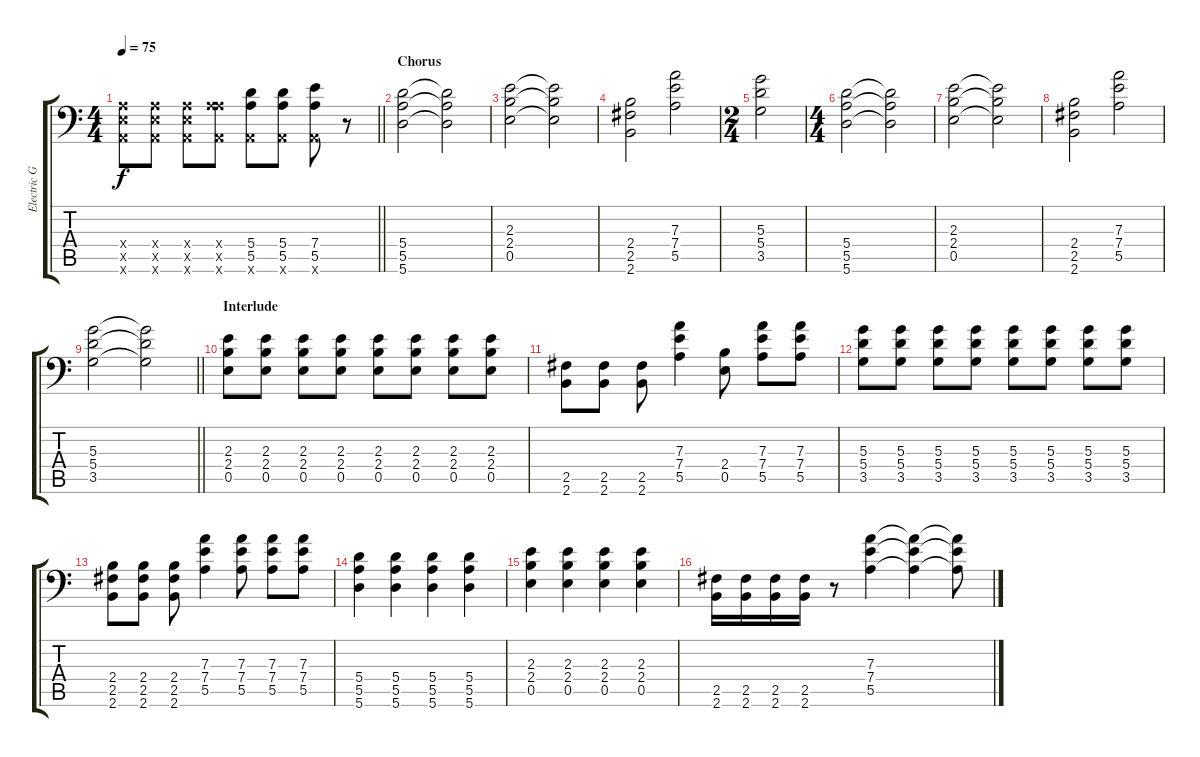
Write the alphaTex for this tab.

\track ("Electric Guitar" "Electric G") {mute instrument electricguitarjazz}
\staff {score tabs}
\tuning (B3 Gb3 D3 A2 E2 A1) {hide}
\ts (4 4)
\tempo 75
\clef f4
\barLineRight lightlight
\ks c
(0.4{x} 0.5{x} 0.6{x}).8{dy f volume 16 instrument distortionguitar} (0.4{x} 0.5{x} 0.6{x}).8 (0.4{x} 0.5{x} 0.6{x}).8 (0.4{x} 5.5{x} 0.6{x}).8 (5.4 5.5 0.6{x}).8 (5.4 5.5 0.6{x}).8 (7.4 5.5 0.6{x}).8 r.8 |
\section ("" "Chorus")
(5.4 5.5 5.6).2{volume 16 instrument distortionguitar} (5.4{t} 5.5{t} 5.6{t}).2 |
(2.3 2.4 0.5).2 (2.3{t} 2.4{t} 0.5{t}).2 |
(2.4 2.5 2.6).2 (7.3 7.4 5.5).2 |
\ts (2 4)
(5.3 5.4 3.5).2 |
\ts (4 4)
(5.4 5.5 5.6).2{volume 16 instrument distortionguitar} (5.4{t} 5.5{t} 5.6{t}).2 |
(2.3 2.4 0.5).2 (2.3{t} 2.4{t} 0.5{t}).2 |
(2.4 2.5 2.6).2 (7.3 7.4 5.5).2 |
\barLineRight lightlight
(5.3 5.4 3.5).2 (5.3{t} 5.4{t} 3.5{t}).2 |
\section ("" "Interlude")
(2.3 2.4 0.5).8 (2.3 2.4 0.5).8 (2.3 2.4 0.5).8 (2.3 2.4 0.5).8 (2.3 2.4 0.5).8 (2.3 2.4 0.5).8 (2.3 2.4 0.5).8 (2.3 2.4 0.5).8 |
(2.5 2.6).8 (2.5 2.6).8 (2.5 2.6).8 (7.3 7.4 5.5).4 (2.4 0.5).8 (7.3 7.4 5.5).8 (7.3 7.4 5.5).8 |
(5.3 5.4 3.5).8 (5.3 5.4 3.5).8 (5.3 5.4 3.5).8 (5.3 5.4 3.5).8 (5.3 5.4 3.5).8 (5.3 5.4 3.5).8 (5.3 5.4 3.5).8 (5.3 5.4 3.5).8 |
(2.4 2.5 2.6).8 (2.4 2.5 2.6).8 (2.4 2.5 2.6).8 (7.3 7.4 5.5).4 (7.3 7.4 5.5).8 (7.3 7.4 5.5).8 (7.3 7.4 5.5).8 |
(5.4 5.5 5.6).4 (5.4 5.5 5.6).4 (5.4 5.5 5.6).4 (5.4 5.5 5.6).4 |
(2.3 2.4 0.5).4 (2.3 2.4 0.5).4 (2.3 2.4 0.5).4 (2.3 2.4 0.5).4 |
(2.5 2.6).16 (2.5 2.6).16 (2.5 2.6).16 (2.5 2.6).16 r.8 (7.3 7.4 5.5).4 (7.3{t} 7.4{t} 5.5{t}).4 (7.3{t} 7.4{t} 5.5{t}).8
